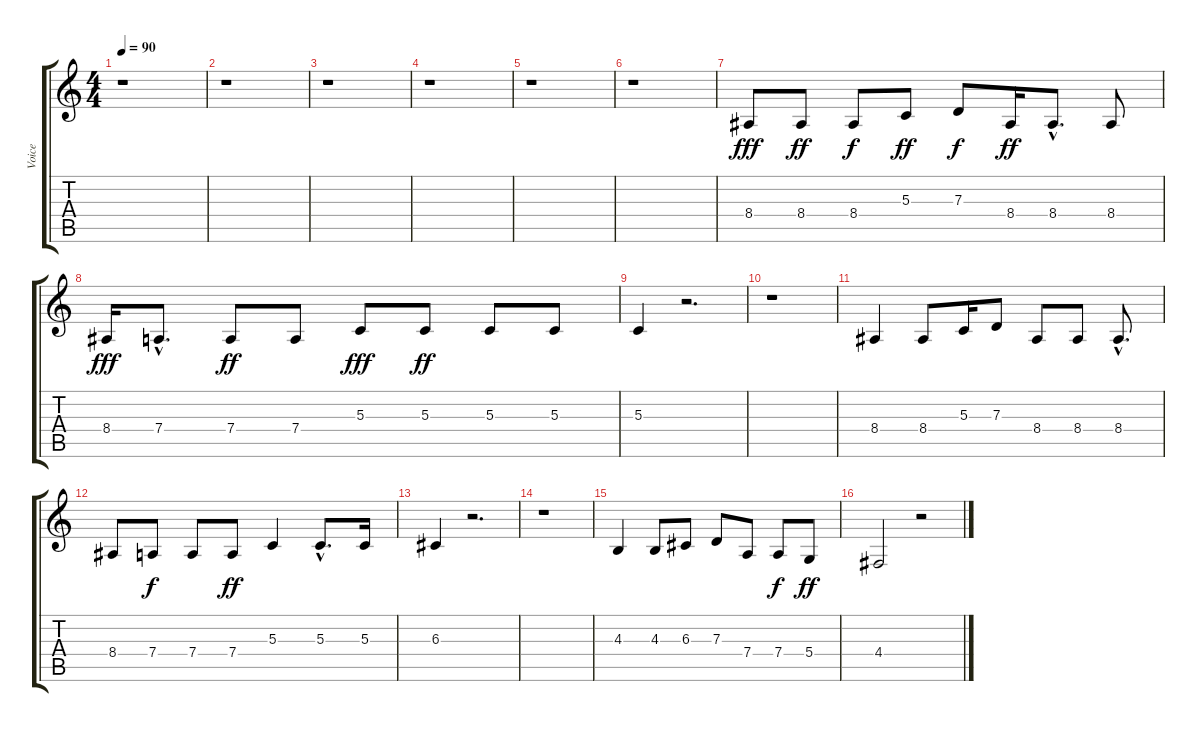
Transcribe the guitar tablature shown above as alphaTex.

\track ("Voice" "Voice") {instrument tenorsax}
\staff {score tabs}
\tuning (E4 B3 G3 D3 A2 E2) {hide}
\ts (4 4)
\tempo 90
\clef g2
\ks c
r.1{dy fff} |
r.1 |
r.1 |
r.1 |
r.1 |
r.1 |
8.4.8 8.4.8{dy ff} 8.4.8{dy f} 5.3.8{dy ff} 7.3.8{dy f} 8.4.16{dy ff} 8.4{hac}.8{d} 8.4.8 |
8.4.16{dy fff} 7.4{hac}.8{d} 7.4.8{dy ff} 7.4.8 5.3.8{dy fff} 5.3.8{dy ff} 5.3.8 5.3.8 |
5.3.4 r.2{d} |
r.1 |
8.4.4 8.4.8 5.3.16 7.3.8 8.4.8 8.4.8 8.4{hac}.8{d} |
8.4.8 7.4.8{dy f} 7.4.8 7.4.8{dy ff} 5.3.4 5.3{hac}.8{d} 5.3.16 |
6.3.4 r.2{d} |
r.1 |
4.3.4 4.3.8 6.3.8 7.3.8 7.4.8 7.4.8{dy f} 5.4.8{dy ff} |
4.4.2 r.2
